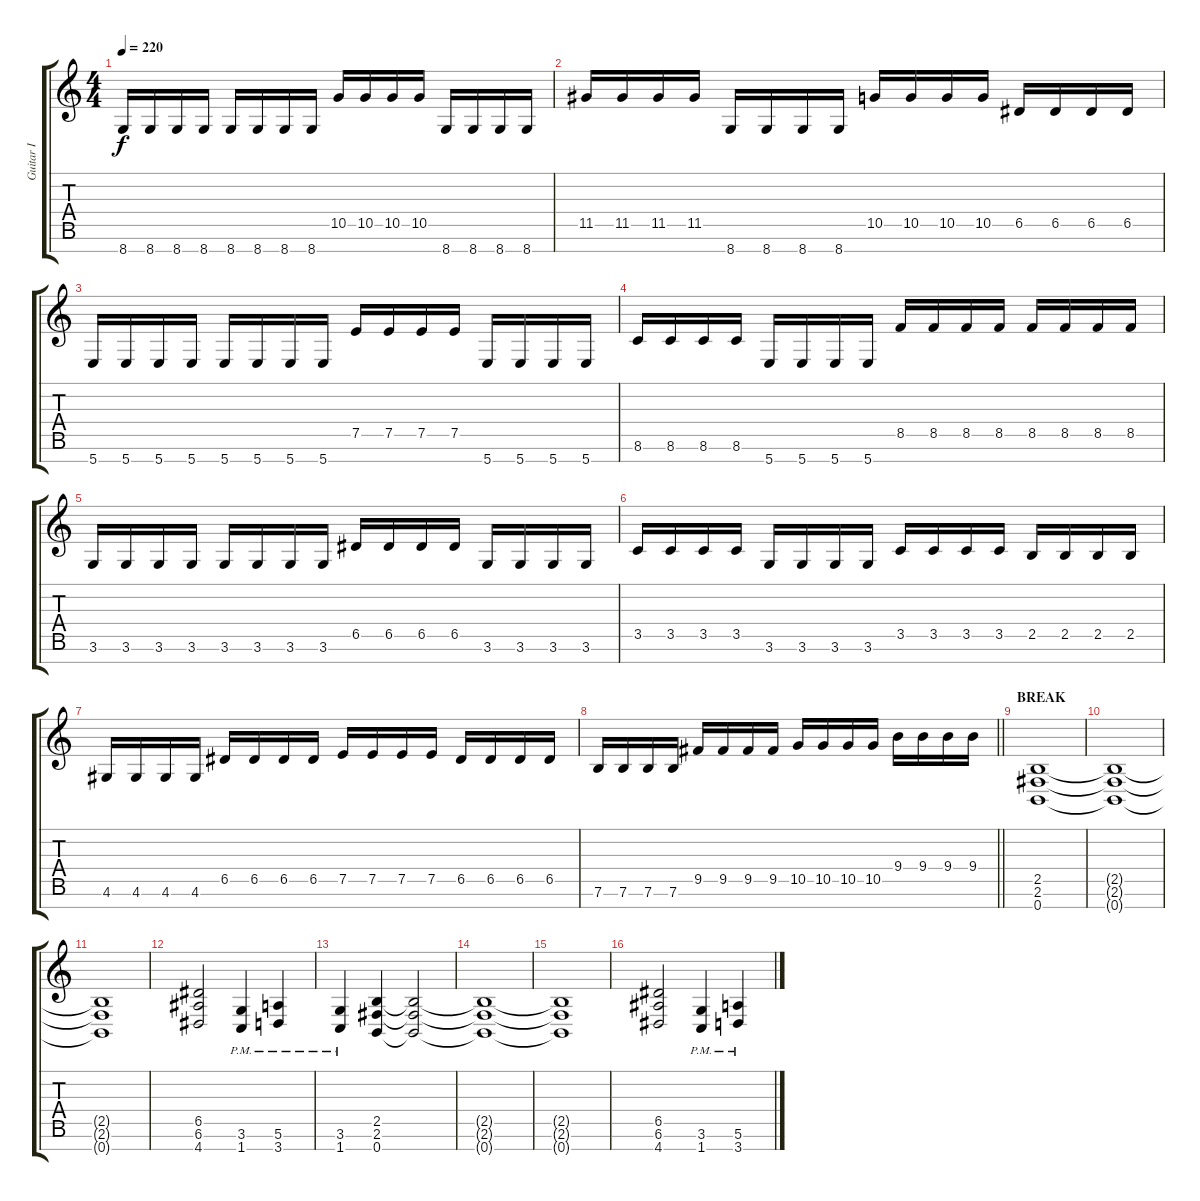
\track ("Guitar I" "Guitar I") {instrument distortionguitar}
\staff {score tabs}
\tuning (E4 B3 G3 D3 A2 E2 B1) {hide}
\ts (4 4)
\tempo 220
\clef g2
\ks c
8.7.16{dy f} 8.7.16 8.7.16 8.7.16 8.7.16 8.7.16 8.7.16 8.7.16 10.5.16 10.5.16 10.5.16 10.5.16 8.7.16 8.7.16 8.7.16 8.7.16 |
11.5.16 11.5.16 11.5.16 11.5.16 8.7.16 8.7.16 8.7.16 8.7.16 10.5.16 10.5.16 10.5.16 10.5.16 6.5.16 6.5.16 6.5.16 6.5.16 |
5.7.16 5.7.16 5.7.16 5.7.16 5.7.16 5.7.16 5.7.16 5.7.16 7.5.16 7.5.16 7.5.16 7.5.16 5.7.16 5.7.16 5.7.16 5.7.16 |
8.6.16 8.6.16 8.6.16 8.6.16 5.7.16 5.7.16 5.7.16 5.7.16 8.5.16 8.5.16 8.5.16 8.5.16 8.5.16 8.5.16 8.5.16 8.5.16 |
3.6.16 3.6.16 3.6.16 3.6.16 3.6.16 3.6.16 3.6.16 3.6.16 6.5.16 6.5.16 6.5.16 6.5.16 3.6.16 3.6.16 3.6.16 3.6.16 |
3.5.16 3.5.16 3.5.16 3.5.16 3.6.16 3.6.16 3.6.16 3.6.16 3.5.16 3.5.16 3.5.16 3.5.16 2.5.16 2.5.16 2.5.16 2.5.16 |
4.6.16 4.6.16 4.6.16 4.6.16 6.5.16 6.5.16 6.5.16 6.5.16 7.5.16 7.5.16 7.5.16 7.5.16 6.5.16 6.5.16 6.5.16 6.5.16 |
\barLineRight lightlight
7.6.16 7.6.16 7.6.16 7.6.16 9.5.16 9.5.16 9.5.16 9.5.16 10.5.16 10.5.16 10.5.16 10.5.16 9.4.16 9.4.16 9.4.16 9.4.16 |
\section ("" "BREAK")
(2.5 2.6 0.7).1 |
(2.5{t} 2.6{t} 0.7{t}).1 |
(2.5{t} 2.6{t} 0.7{t}).1 |
(6.5 6.6 4.7).2 (3.6{pm} 1.7{pm}).4 (5.6{pm} 3.7{pm}).4 |
(3.6{pm} 1.7{pm}).4 (2.5 2.6 0.7).4 (2.5{t} 2.6{t} 0.7{t}).2 |
(2.5{t} 2.6{t} 0.7{t}).1 |
(2.5{t} 2.6{t} 0.7{t}).1 |
(6.5 6.6 4.7).2 (3.6{pm} 1.7{pm}).4 (5.6{pm} 3.7{pm}).4
